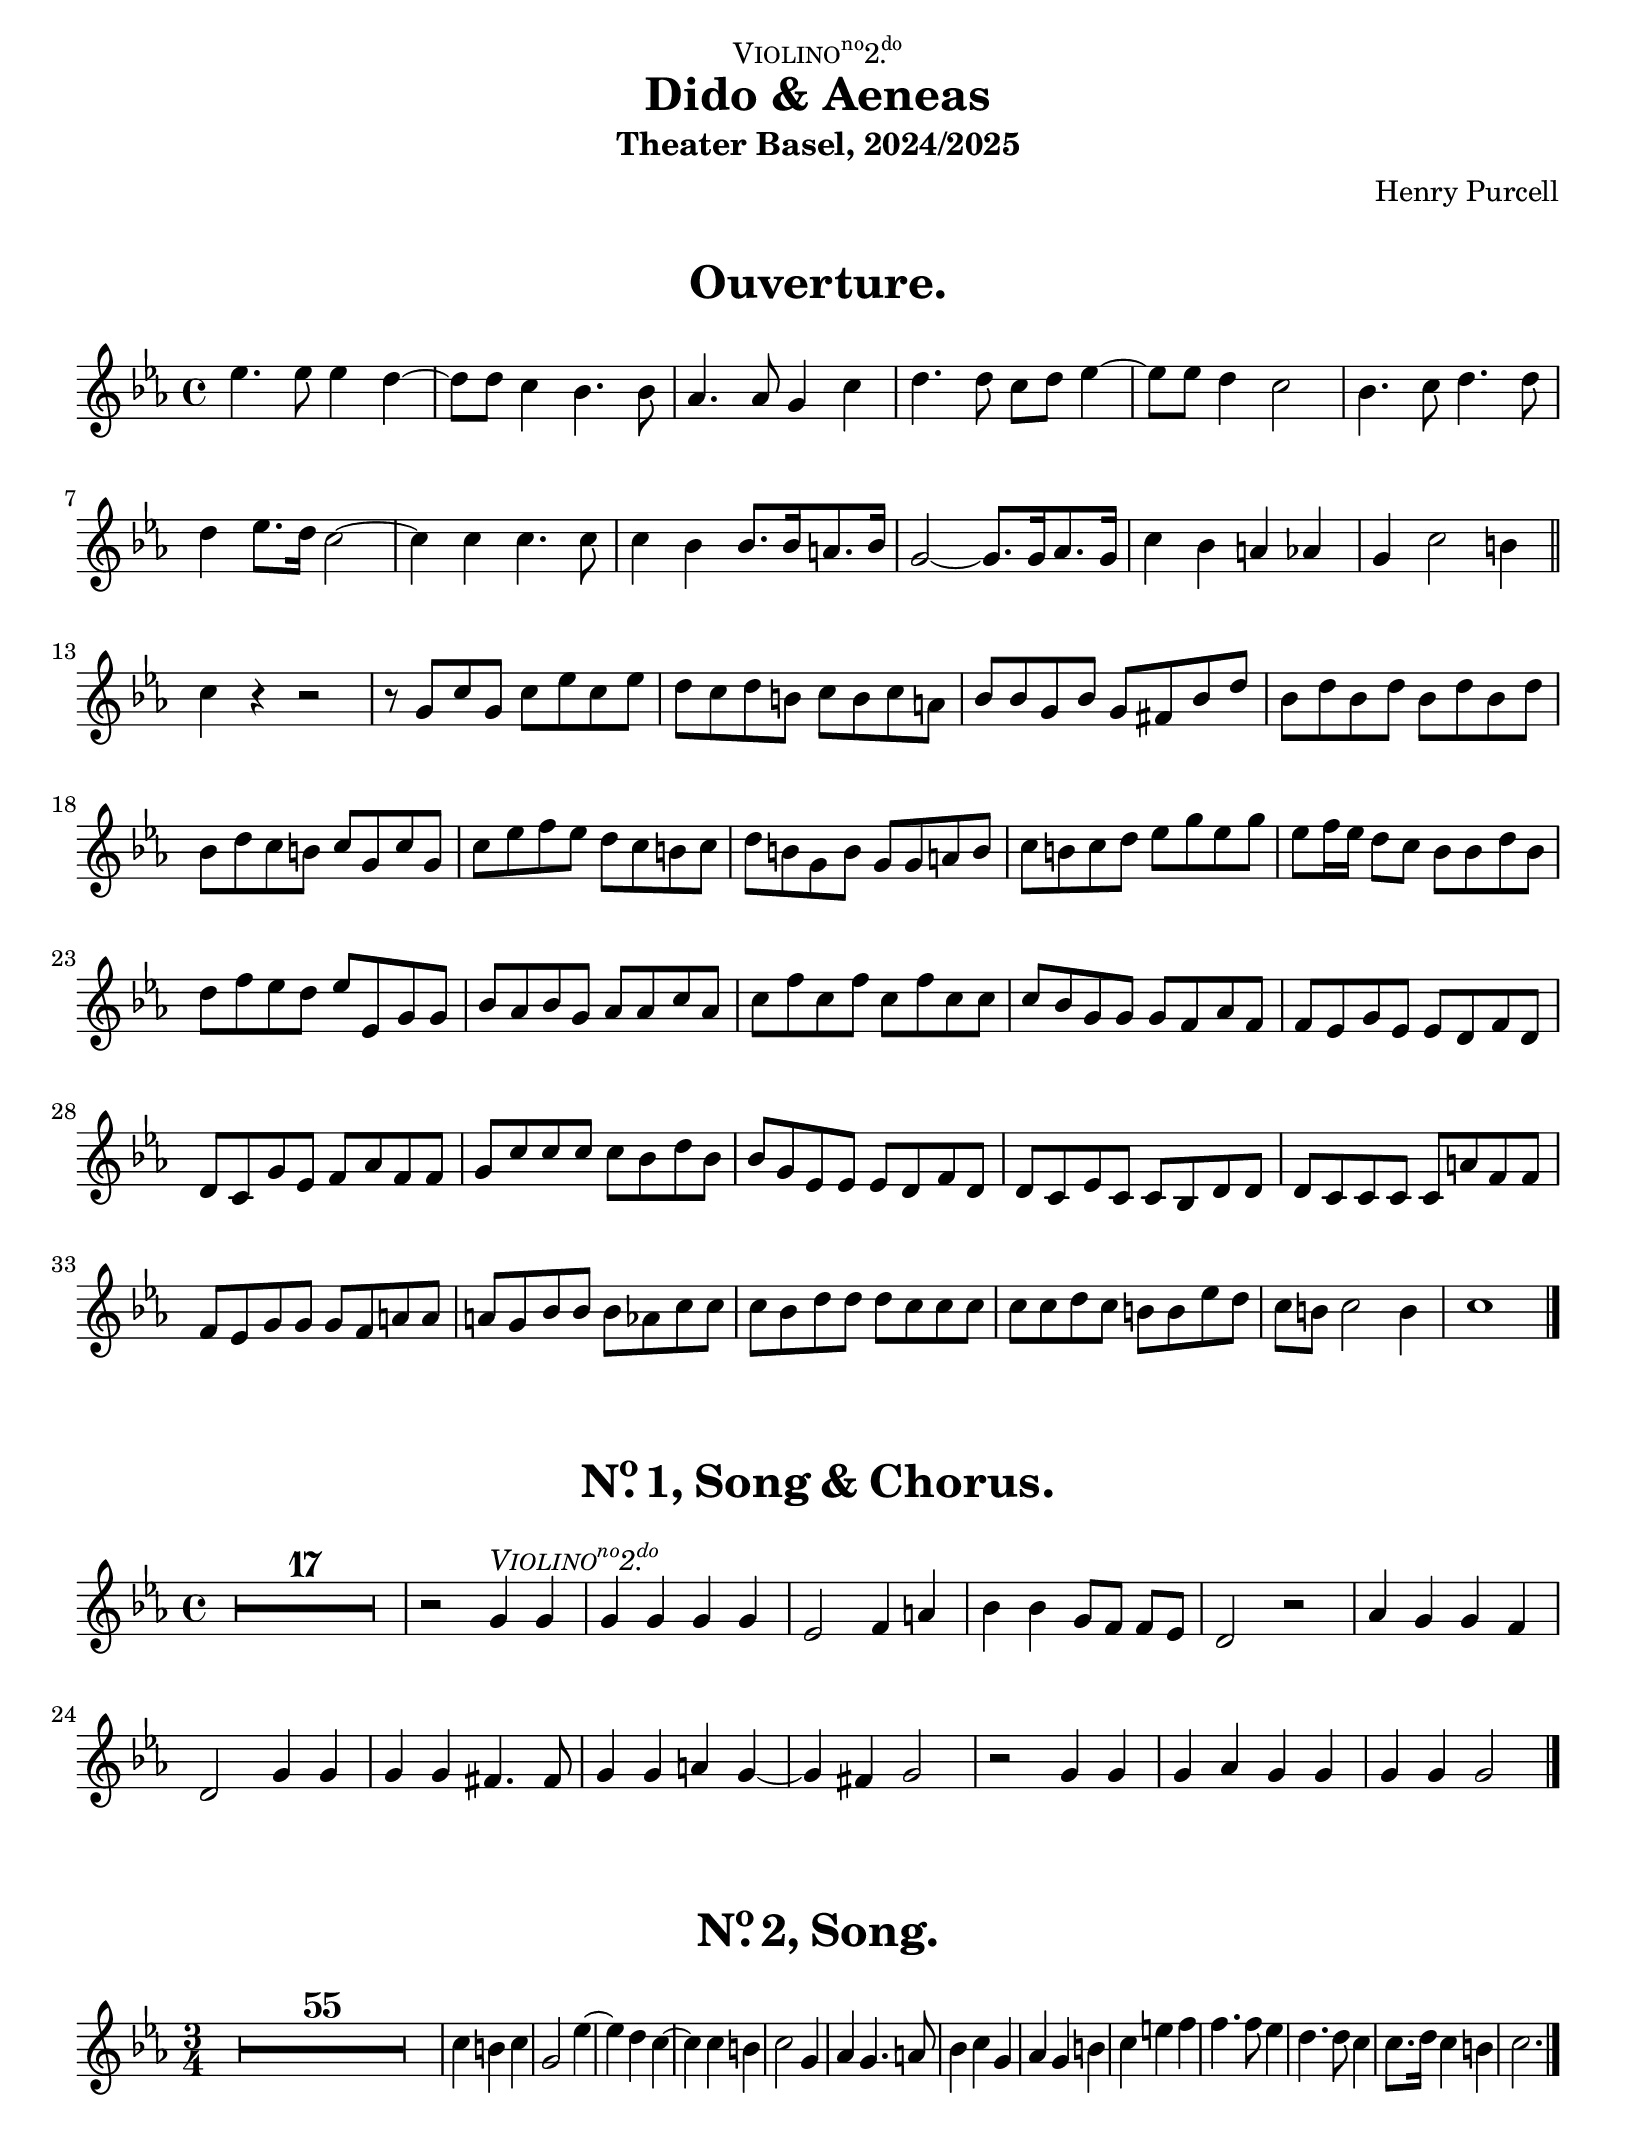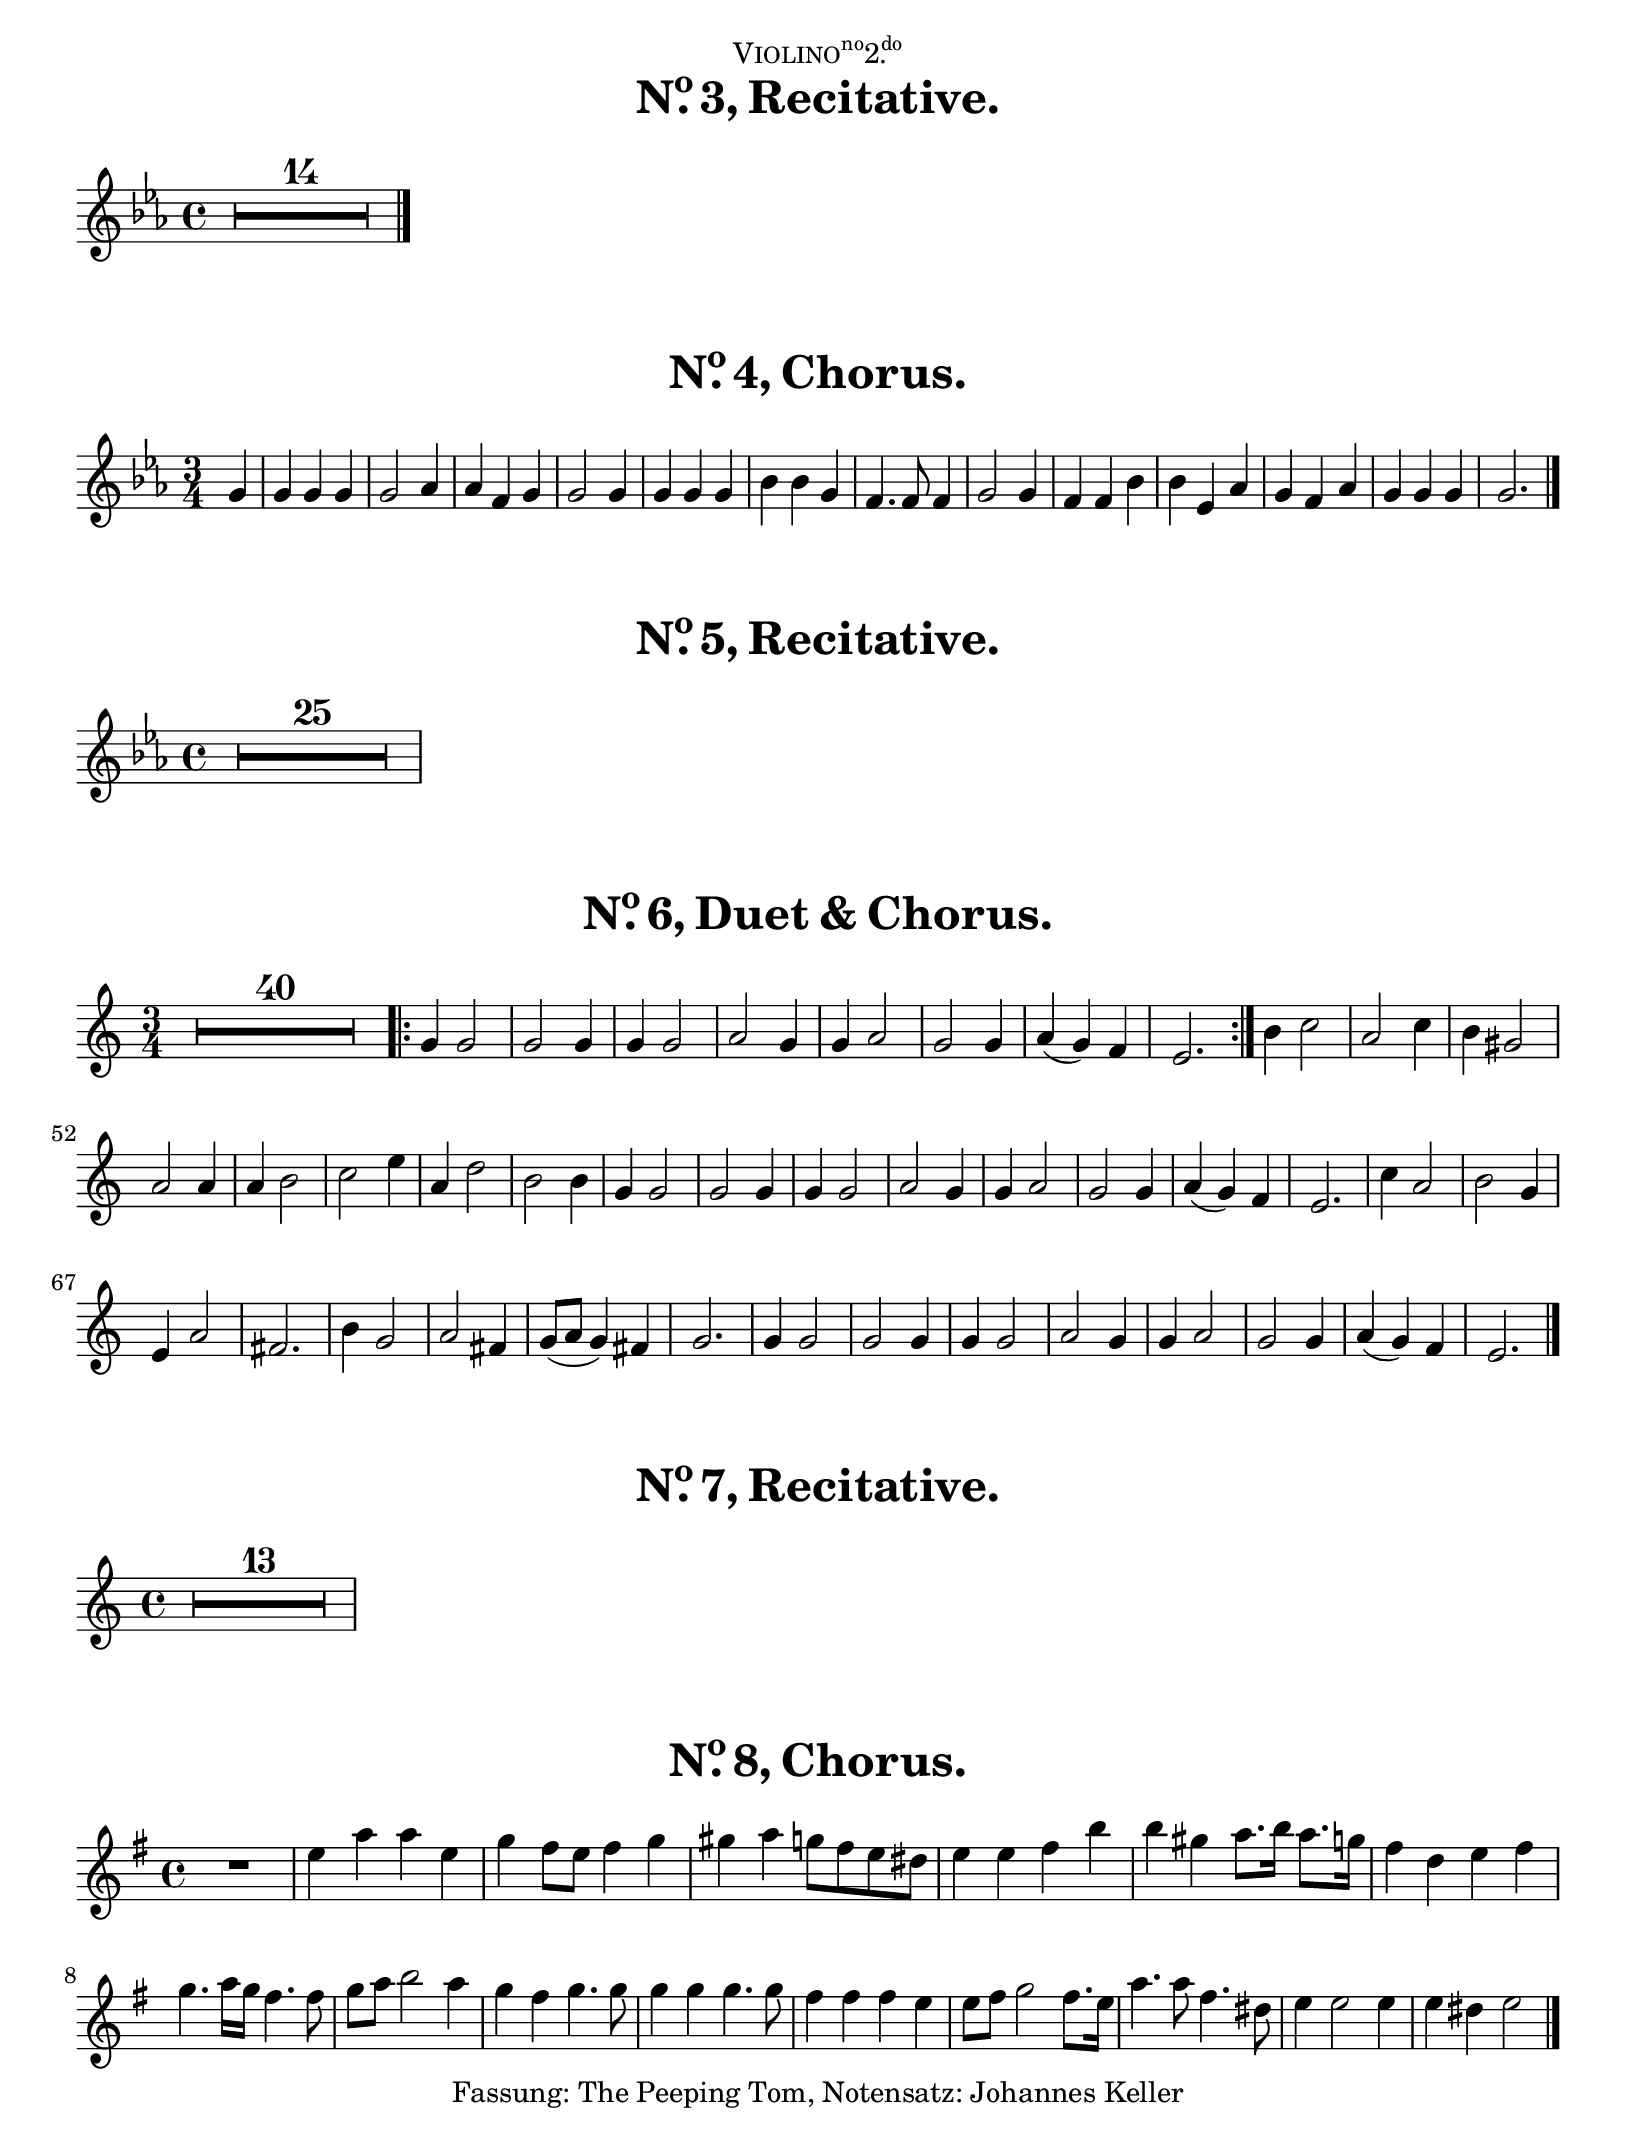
\version "2.24.4"

#(set-global-staff-size 25)

\include "global-definitions.ly"
\include "global-definitions.ly"

vnIIOuverture = \relative es'' {
  \time 4/4
  \key c \minor
  \clef \vnIIClef
  es4. es8 es4 d~ |
  d8 d c4 bes4. bes8 |
  as4. as8 g4 c |
  d4. d8 c d es4~ |
  es8 es d4 c2 |
  bes4. c8 d4. d8 |
  d4 es8. d16 c2~ |
  c4 c c4. c8 |
  c4 bes bes8.[ bes16 a8. bes16] |
  g2~ g8.[ g16 as8. g16] |
  c4 bes a as |
  g4 c2 b4 \bar "||"

  c4 r4 r2 |
  r8 g[ c g] c[ es c es] |
  d[ c d b] c[ b c a] |
  bes[ bes g bes] g[ fis bes d] |
  bes[ d bes d] bes[ d bes d] |
  bes[ d c b] c[ g c g] |

  c[ es f es] d[ c b c] |
  d[ b g b] g[ g a b] |
  c[ b c d] es[ g es g] |
  es[ f16 es] d8 c bes[ bes d bes] |
  d[ f es d] es[ es, g g] |
  bes[ as bes g] as[ as c as] |
  c[ f c f] c[ f c c] |
  c[ bes g g] g[ f as f] |
  f[ es g es] es[ d f d] |
  d[ c g' es] f[ as f f] |
  g[ c c c] c[ bes d bes] |
  bes[ g es es] es[ d f d] |
  d[ c es c] c[ bes d d] |
  d[ c c c] c[ a' f f] |
  f[ es g g] g[ f a a] |
  a[ g bes bes] bes[ as c c] |
  c[ bes d d] d[ c c c] |
  c[ c d c] b[ b es d] |
  c b c2 b4 | c1 \bar "|."

}

vnIINI = \relative g' {
  \time 4/4
  \key c \minor
  \clef \vnIIClef
  R1*17 |
  r2 g4^\instrumentHintVnII g |
  g g g g |
  es2 f4 a |
  bes4 bes g8[ f] f[ es] |

  d2 r |
  as'4 g g f |
  d2 g4 g |
  g g fis4. fis8 |
  g4 g a g~ |
  g fis g2 |
  r g4 g |
  g as g g |
  g g g2 \bar "|."
}

vnIINII = \relative c'' {
  \time 3/4
  \key c \minor
  \clef \vnIIClef
  R2.*55 |
  c4 b c |
  g2 es'4~ |
  es d c~ |
  c c b |
  c2 g4 |
  as g4. a8 |
  bes4 c g |
  as g b |
  c e f |
  f4. f8 es4 |
  d4. d8 c4 |
  c8. d16 c4 b |
  c2. \bar "|."
}

vnIINIII = \relative c {
  \time 4/4
  \key c \minor
  \clef \vnIIClef
  R1*14 \bar "|."
}

vnIINIV = \relative g' {
  \time 3/4
  \partial 4
  \key c \minor
  \clef \vnIIClef
  g4 |
  g g g |
  g2 as4 |
  as f g |
  g2 g4 |
  g g g |
  bes bes g |
  f4. f8 f4 |
  g2 g4 |
  f4 f bes |
  bes es, as |
  g f as |
  g g g |
  g2. \bar "|."
}

vnIINV = \relative c {
  \time 4/4
  \key c \minor
  \clef \vnIIClef
  R1*25
}

vnIINVI = \relative g' {
  \time 3/4
  \key c \major
  \clef \vnIIClef
  R2.*40

  \repeat volta 2 {
    g4 g2 |
    g g4 |
    g g2 |
    a g4 |
    g a2 |
    g g4 |
    a( g) f |
    e2. |
  }
  b'4 c2 |
  a c4 |

  b gis2 |
  a a4 |
  a b2 |
  c e4 |
  a, d2 |
  b b4 |
  g g2 |
  g g4 |
  g g2 |
  a g4 |

  g a2 |
  g g4 |
  a( g) f |
  e2. |
  c'4 a2 |
  b g4 |
  e a2 |
  fis2. |
  b4 g2 |
  a fis4 |

  g8( a g4) fis |
  g2. |
  g4 g2 |
  g g4 |
  g g2 |
  a g4 |
  g a2 |
  g g4 |
  a( g) f |
  e2. \bar "|."
}

vnIINVII = \relative c {
  \time 4/4
  \key c \major
  \clef \vnIIClef
  R1*13
}

vnIINVIII = \relative b' {
  \time 4/4
  \key e \minor
  \clef \vnIIClef

  R1 | e4 a a e |
  g fis8 e fis4 g |
  gis a g8 fis e dis |
  e4 e fis b |

  b gis a8. b16 a8. g16 |
  fis4 d e fis |
  g4. a16 g fis4. fis8 |
  g8 a b2 a4 |
  g fis g4. g8 |

  g4 g g4. g8 |
  fis4 fis fis e |
  e8 fis g2 fis8. e16 |
  a4. a8 fis4. dis8 |
  e4 e2 e4 |
  e dis e2 \bar "|."
}



\book {
  \partbookVnIIPaperBlock

  \titlePartbook

  \markup { \vspace #1 }

  \score {
    \partbookTitleOuverture
    <<
      \new Staff { \vnIIOuverture }
    >>
    \layout {
      indent = #0
    }
  }

  \score {
    \partbookTitleNI
    <<
      \new Staff { \compressMMRests { \vnIINI } }
    >>
    \layout {
      indent = #0
    }
  }

  \score {
    \partbookTitleNII
    <<
      \new Staff { \compressMMRests { \vnIINII } }
    >>
    \layout {
      indent = #0
    }
  }

  \score {
    \partbookTitleNIII
    <<
      \new Staff { \compressMMRests { \vnIINIII } }
    >>
    \layout {
      indent = #0
    }
  }

  \score {
    \partbookTitleNIV
    <<
      \new Staff { \compressMMRests { \vnIINIV } }
    >>
    \layout {
      indent = #0
    }
  }

  \score {
    \partbookTitleNV
    <<
      \new Staff { \compressMMRests { \vnIINV } }
    >>
    \layout {
      indent = #0
    }
  }

  \score {
    \partbookTitleNVI
    <<
      \new Staff { \compressMMRests { \vnIINVI } }
    >>
    \layout {
      indent = #0
    }
  }

  \score {
    \partbookTitleNVII
    <<
      \new Staff { \compressMMRests { \vnIINVII } }
    >>
    \layout {
      indent = #0
    }
  }

  \score {
    \partbookTitleNVIII
    <<
      \new Staff { \compressMMRests { \vnIINVIII } }
    >>
    \layout {
      indent = #0
    }
  }
}